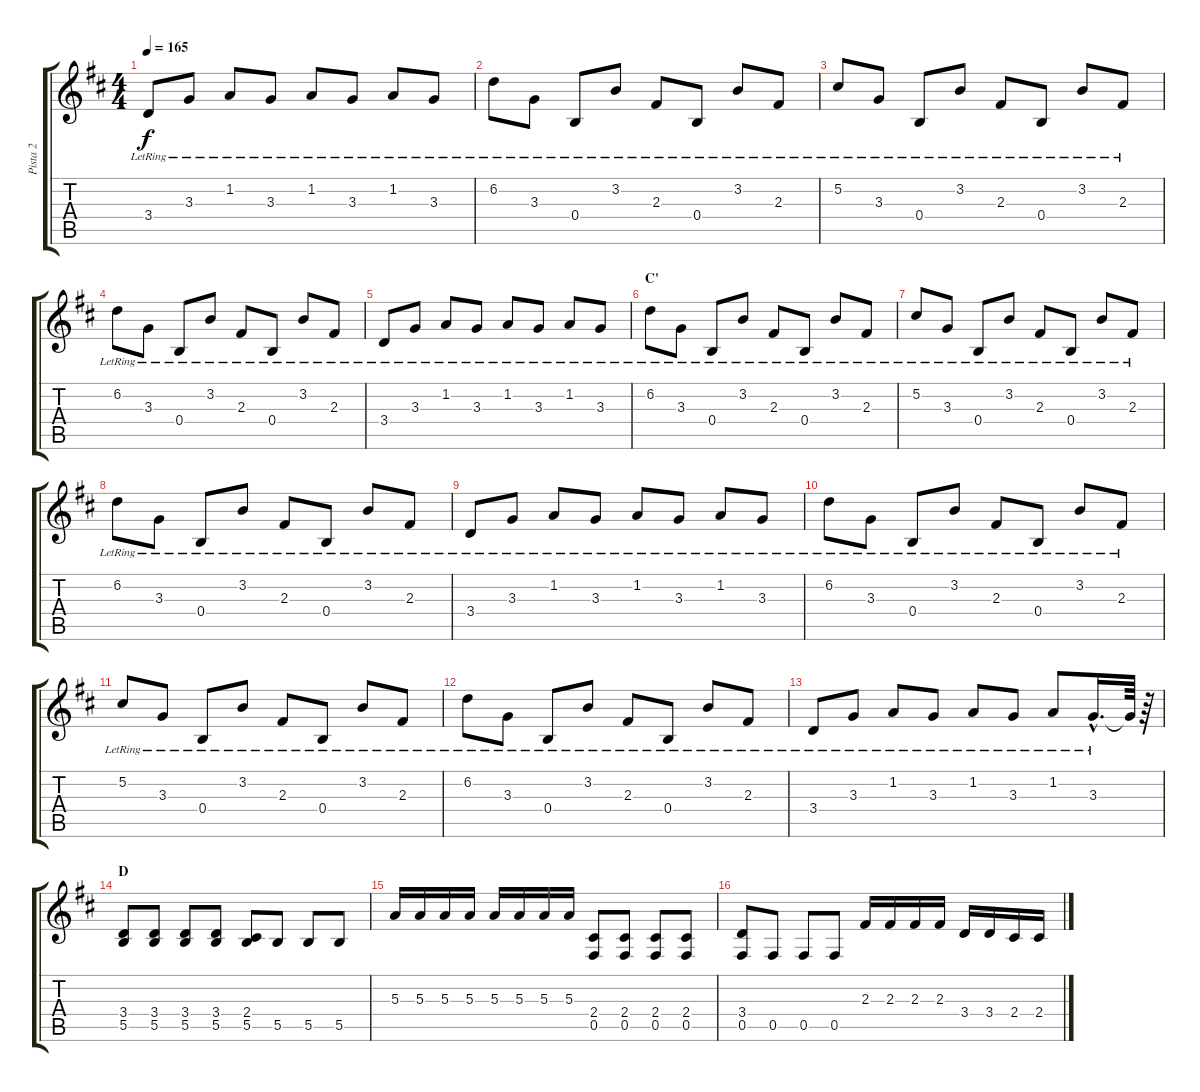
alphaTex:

\track ("Pista 2" "Pista 2") {instrument distortionguitar}
\staff {score tabs}
\tuning (Db4 Ab3 E3 B2 Gb2 Db2) {hide}
\ts (4 4)
\tempo 165
\clef g2
\ks d
3.4{lr}.8{dy f} 3.3{lr}.8 1.2{lr}.8 3.3{lr}.8 1.2{lr}.8 3.3{lr}.8 1.2{lr}.8 3.3{lr}.8 |
6.2{lr}.8 3.3{lr}.8 0.4{lr}.8 3.2{lr}.8 2.3{lr}.8 0.4{lr}.8 3.2{lr}.8 2.3{lr}.8 |
5.2{lr}.8 3.3{lr}.8 0.4{lr}.8 3.2{lr}.8 2.3{lr}.8 0.4{lr}.8 3.2{lr}.8 2.3{lr}.8 |
6.2{lr}.8 3.3{lr}.8 0.4{lr}.8 3.2{lr}.8 2.3{lr}.8 0.4{lr}.8 3.2{lr}.8 2.3{lr}.8 |
3.4{lr}.8 3.3{lr}.8 1.2{lr}.8 3.3{lr}.8 1.2{lr}.8 3.3{lr}.8 1.2{lr}.8 3.3{lr}.8 |
\section ("" "C'")
6.2{lr}.8 3.3{lr}.8 0.4{lr}.8 3.2{lr}.8 2.3{lr}.8 0.4{lr}.8 3.2{lr}.8 2.3{lr}.8 |
5.2{lr}.8 3.3{lr}.8 0.4{lr}.8 3.2{lr}.8 2.3{lr}.8 0.4{lr}.8 3.2{lr}.8 2.3{lr}.8 |
6.2{lr}.8 3.3{lr}.8 0.4{lr}.8 3.2{lr}.8 2.3{lr}.8 0.4{lr}.8 3.2{lr}.8 2.3{lr}.8 |
3.4{lr}.8 3.3{lr}.8 1.2{lr}.8 3.3{lr}.8 1.2{lr}.8 3.3{lr}.8 1.2{lr}.8 3.3{lr}.8 |
6.2{lr}.8 3.3{lr}.8 0.4{lr}.8 3.2{lr}.8 2.3{lr}.8 0.4{lr}.8 3.2{lr}.8 2.3{lr}.8 |
5.2{lr}.8 3.3{lr}.8 0.4{lr}.8 3.2{lr}.8 2.3{lr}.8 0.4{lr}.8 3.2{lr}.8 2.3{lr}.8 |
6.2{lr}.8 3.3{lr}.8 0.4{lr}.8 3.2{lr}.8 2.3{lr}.8 0.4{lr}.8 3.2{lr}.8 2.3{lr}.8 |
3.4{lr}.8 3.3{lr}.8 1.2{lr}.8 3.3{lr}.8 1.2{lr}.8 3.3{lr}.8 1.2{lr}.8 3.3{hac lr}.16{d} 3.3{t}.64 r.64 |
\section ("" "D")
(3.4 5.5).8 (3.4 5.5).8 (3.4 5.5).8 (3.4 5.5).8 (2.4 5.5).8 5.5.8 5.5.8 5.5.8 |
5.3.16 5.3.16 5.3.16 5.3.16 5.3.16 5.3.16 5.3.16 5.3.16 (2.4 0.5).8 (2.4 0.5).8 (2.4 0.5).8 (2.4 0.5).8 |
(3.4 0.5).8 0.5.8 0.5.8 0.5.8 2.3.16 2.3.16 2.3.16 2.3.16 3.4.16 3.4.16 2.4.16 2.4.16
